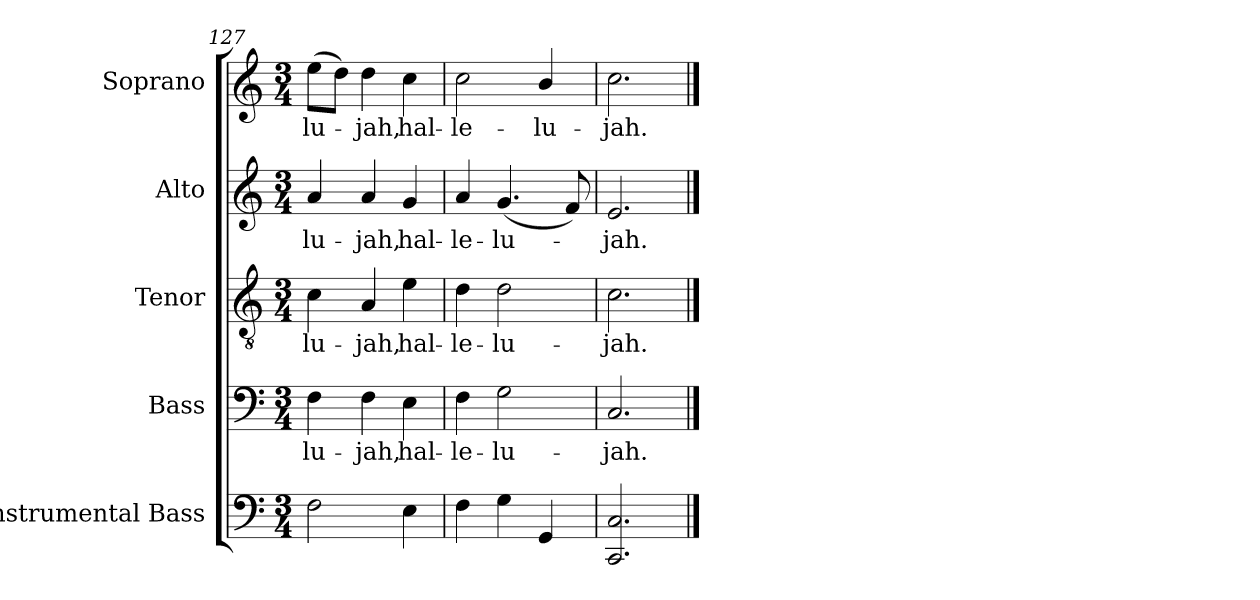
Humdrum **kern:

**kern	**kern	**text	**kern	**text	**kern	**text	**kern	**text
*part5	*part4	*part4	*part3	*part3	*part2	*part2	*part1	*part1
*staff5	*staff4	*staff4	*staff3	*staff3	*staff2	*staff2	*staff1	*staff1
*I"Instrumental Bass	*I"Bass	*	*I"Tenor	*	*I"Alto	*	*I"Soprano	*
*I'I. B.	*I'B.	*	*I'T.	*	*I'A.	*	*I'S.	*
*clefF4	*clefF4	*	*clefGv2	*	*clefG2	*	*clefG2	*
*	*	*	*ITrd7c12	*	*	*	*	*
*k[]	*k[]	*	*k[]	*	*k[]	*	*k[]	*
*C:	*C:	*	*C:	*	*C:	*	*C:	*
*M3/4	*M3/4	*	*M3/4	*	*M3/4	*	*M3/4	*
=127	=127	=127	=127	=127	=127	=127	=127	=127
!	!	!LO:LY:b:color=#000000	!	!	!	!	!	!
!	!	!	!	!LO:LY:b:color=#000000	!	!	!	!
!	!	!	!	!	!	!LO:LY:b:color=#000000	!	!
!	!	!	!	!	!	!	!	!LO:LY:b:color=#000000
2Fi\	4Fi\	-lu-	4Ci\	-lu-	4ai/	-lu-	(8eei\L	-lu-
.	.	.	.	.	.	.	8ddi\J)	.
!	!	!LO:LY:b:color=#000000	!	!	!	!	!	!
!	!	!	!	!LO:LY:b:color=#000000	!	!	!	!
!	!	!	!	!	!	!LO:LY:b:color=#000000	!	!
!	!	!	!	!	!	!	!	!LO:LY:b:color=#000000
.	4Fi\	-jah,	4AAi/	-jah,	4ai/	-jah,	4ddi\	-jah,
!	!	!LO:LY:b:color=#000000	!	!	!	!	!	!
!	!	!	!	!LO:LY:b:color=#000000	!	!	!	!
!	!	!	!	!	!	!LO:LY:b:color=#000000	!	!
!	!	!	!	!	!	!	!	!LO:LY:b:color=#000000
4Ei\	4Ei\	hal-	4Ei\	hal-	4gi/	hal-	4cci\	hal-
=128	=128	=128	=128	=128	=128	=128	=128	=128
!	!	!LO:LY:b:color=#000000	!	!	!	!	!	!
!	!	!	!	!LO:LY:b:color=#000000	!	!	!	!
!	!	!	!	!	!	!LO:LY:b:color=#000000	!	!
!	!	!	!	!	!	!	!	!LO:LY:b:color=#000000
4Fi\	4Fi\	-le-	4Di\	-le-	4ai/	-le-	2cci\	-le-
!	!	!LO:LY:b:color=#000000	!	!	!	!	!	!
!	!	!	!	!LO:LY:b:color=#000000	!	!	!	!
!	!	!	!	!	!	!LO:LY:b:color=#000000	!	!
4Gi\	2Gi\	-lu-	2Di\	-lu-	(4.gi/	-lu-	.	.
!	!	!	!	!	!	!	!	!LO:LY:b:color=#000000
4GGi/	.	.	.	.	.	.	4bi/	-lu-
.	.	.	.	.	8fi/)	.	.	.
=129	=129	=129	=129	=129	=129	=129	=129	=129
!	!	!LO:LY:b:color=#000000	!	!	!	!	!	!
!	!	!	!	!LO:LY:b:color=#000000	!	!	!	!
!	!	!	!	!	!	!LO:LY:b:color=#000000	!	!
!	!	!	!	!	!	!	!	!LO:LY:b:color=#000000
2.CCi/ 2.Ci	2.Ci/	-jah.	2.Ci\	-jah.	2.ei/	-jah.	2.cci\	-jah.
==	==	==	==	==	==	==	==	==
*-	*-	*-	*-	*-	*-	*-	*-	*-
